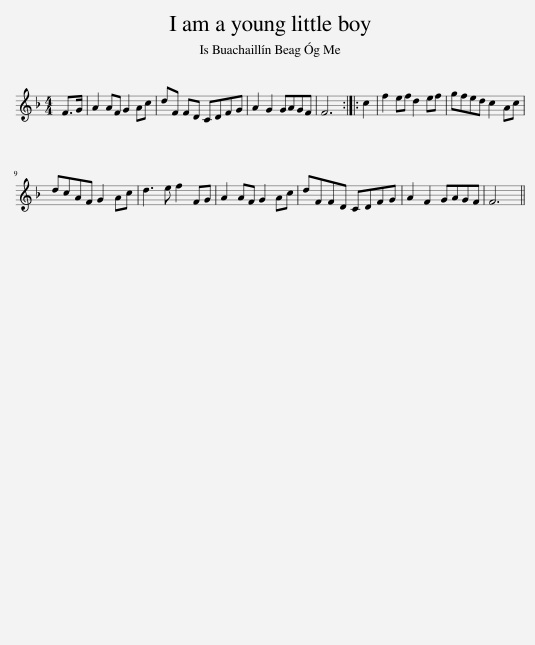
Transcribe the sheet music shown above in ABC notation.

X:1
L:1/8
M:4/4
I:linebreak $
K:F
V:1 treble
V:1
 F>G | A2 AF G2 Ac | dF FD CDFG | A2 G2 GAGF | F6 :: %5
 c2 | f2 ef d2 ef | gfed c2 Ac |$ dcAF G2 Ac | d3 e f2 FG | %10
 A2 AF G2 Ac | dFFD CDFG | A2 F2 GAGF | F6 || %14
